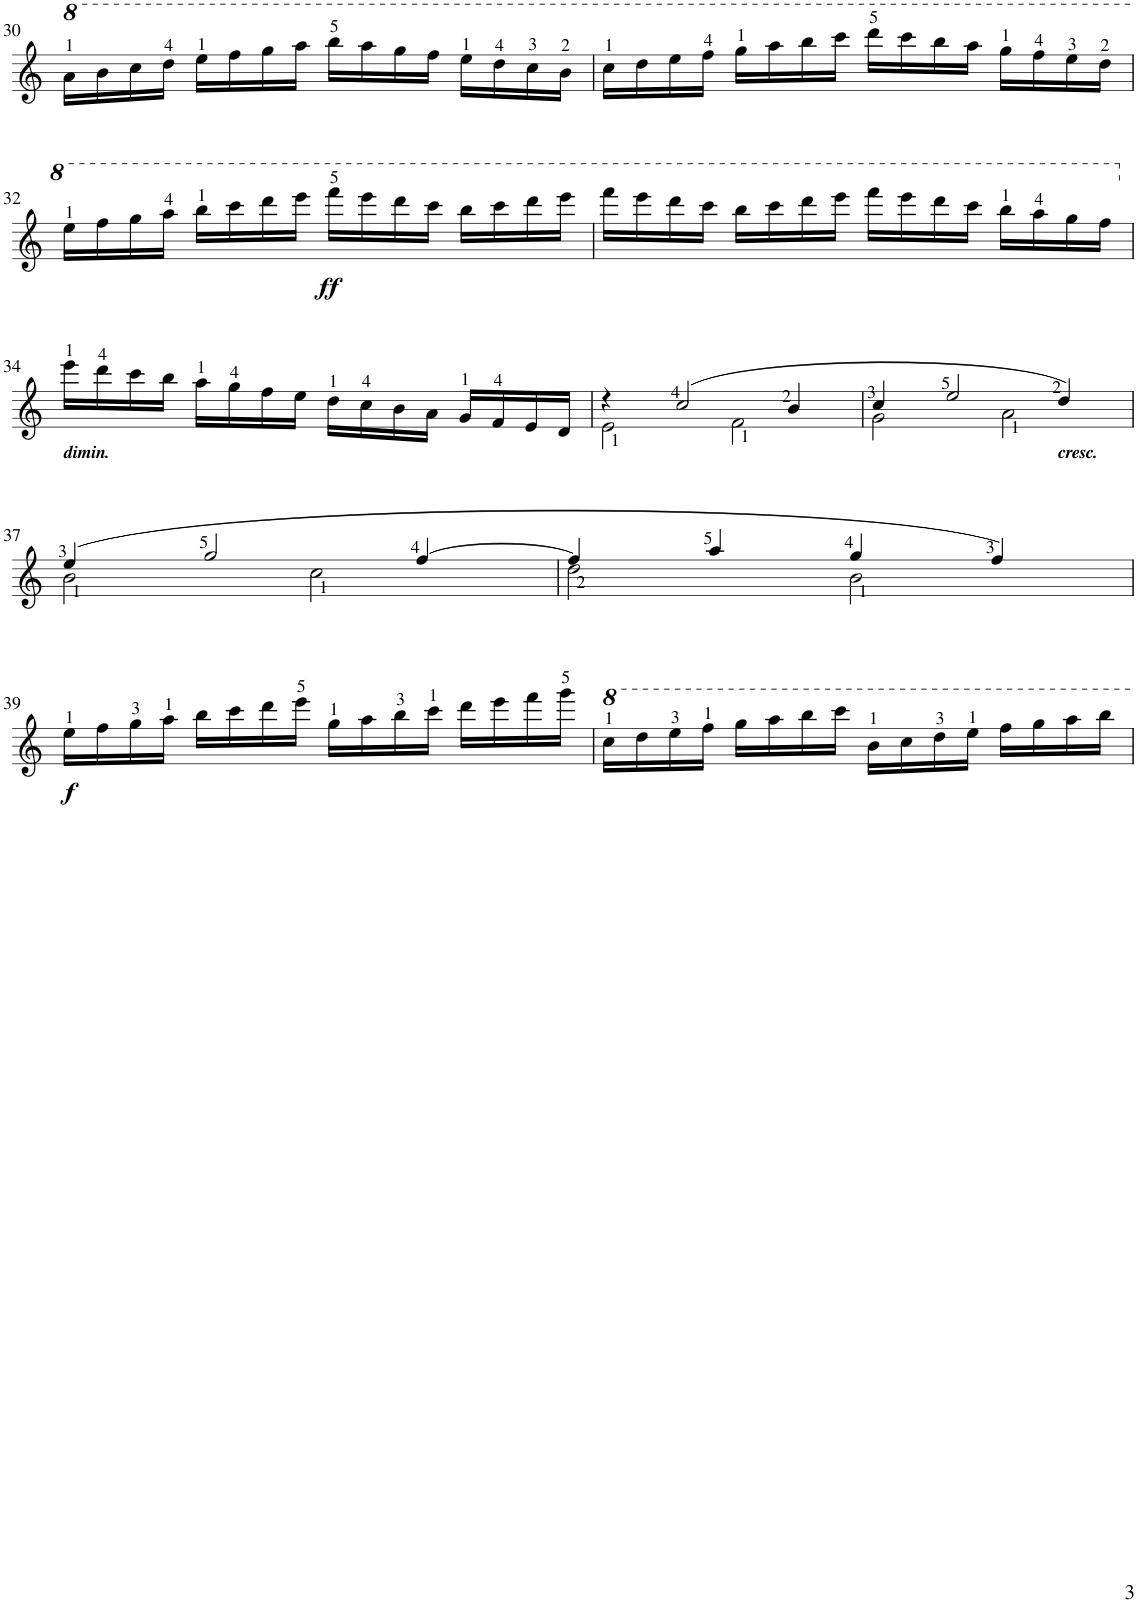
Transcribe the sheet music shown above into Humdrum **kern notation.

**kern	**dynam
*part1	*part1
*staff1	*staff1
*I"钢琴	*
!!LO:PB:g=z
*clefG2	*
*k[]	*
*M4/4	*
*8va	*
=30	=30
16aa\LL	.
16bb\	.
16ccc\	.
16ddd\JJ	.
16eee\LL	.
16fff\	.
16ggg\	.
16aaa\JJ	.
16bbb\LL	.
16aaa\	.
16ggg\	.
16fff\JJ	.
16eee\LL	.
16ddd\	.
16ccc\	.
16bb\JJ	.
=31	=31
16ccc\LL	.
16ddd\	.
16eee\	.
16fff\JJ	.
16ggg\LL	.
16aaa\	.
16bbb\	.
16cccc\JJ	.
16dddd\LL	.
16cccc\	.
16bbb\	.
16aaa\JJ	.
16ggg\LL	.
16fff\	.
16eee\	.
16ddd\JJ	.
!!LO:LB:g=z
=32	=32
16eee\LL	.
16fff\	.
16ggg\	.
16aaa\JJ	.
16bbb\LL	.
16cccc\	.
16dddd\	.
16eeee\JJ	.
!	!LO:DY:b
16ffff\LL	ff
16eeee\	.
16dddd\	.
16cccc\JJ	.
16bbb\LL	.
16cccc\	.
16dddd\	.
16eeee\JJ	.
=33	=33
16ffff\LL	.
16eeee\	.
16dddd\	.
16cccc\JJ	.
16bbb\LL	.
16cccc\	.
16dddd\	.
16eeee\JJ	.
16ffff\LL	.
16eeee\	.
16dddd\	.
16cccc\JJ	.
16bbb\LL	.
16aaa\	.
16ggg\	.
16fff\JJ	.
!!LO:LB:g=z
=34	=34
*X8va	*
!LO:TX:b:Bi:t=dimin.	!
16eee\LL	.
16ddd\	.
16ccc\	.
16bb\JJ	.
16aa\LL	.
16gg\	.
16ff\	.
16ee\JJ	.
16dd\LL	.
16cc\	.
16b\	.
16a\JJ	.
16g/LL	.
16f/	.
16e/	.
16d/JJ	.
=35	=35
*^	*
4r	2e\	.
(>2cc/	.	.
.	2f\	.
4b/	.	.
=36	=36	=36
4cc/	2g\	.
2ee/	.	.
.	2a\	.
!LO:TX:b:Bi:t=cresc.	!	!
4dd/)	.	.
!!LO:LB:g=z	!!
=37	=37	=37
(>4ee/	2b\	.
2gg/	.	.
.	2cc\	.
[4ff/	.	.
=38	=38	=38
4ff/]	2dd\	.
4aa/	.	.
4gg/	2b\	.
4ff/)	.	.
*v	*v	*
!!LO:LB:g=z
=39	=39
!	!LO:DY:b
16ee\LL	f
16ff\	.
16gg\	.
16aa\JJ	.
16bb\LL	.
16ccc\	.
16ddd\	.
16eee\JJ	.
16gg\LL	.
16aa\	.
16bb\	.
16ccc\JJ	.
16ddd\LL	.
16eee\	.
16fff\	.
16ggg\JJ	.
=40	=40
16ccc\LL	.
16ddd\	.
16eee\	.
16fff\JJ	.
16ggg\LL	.
16aaa\	.
16bbb\	.
16cccc\JJ	.
16bb\LL	.
16ccc\	.
16ddd\	.
16eee\JJ	.
16fff\LL	.
16ggg\	.
16aaa\	.
16bbb\JJ	.
=	=
*-	*-
